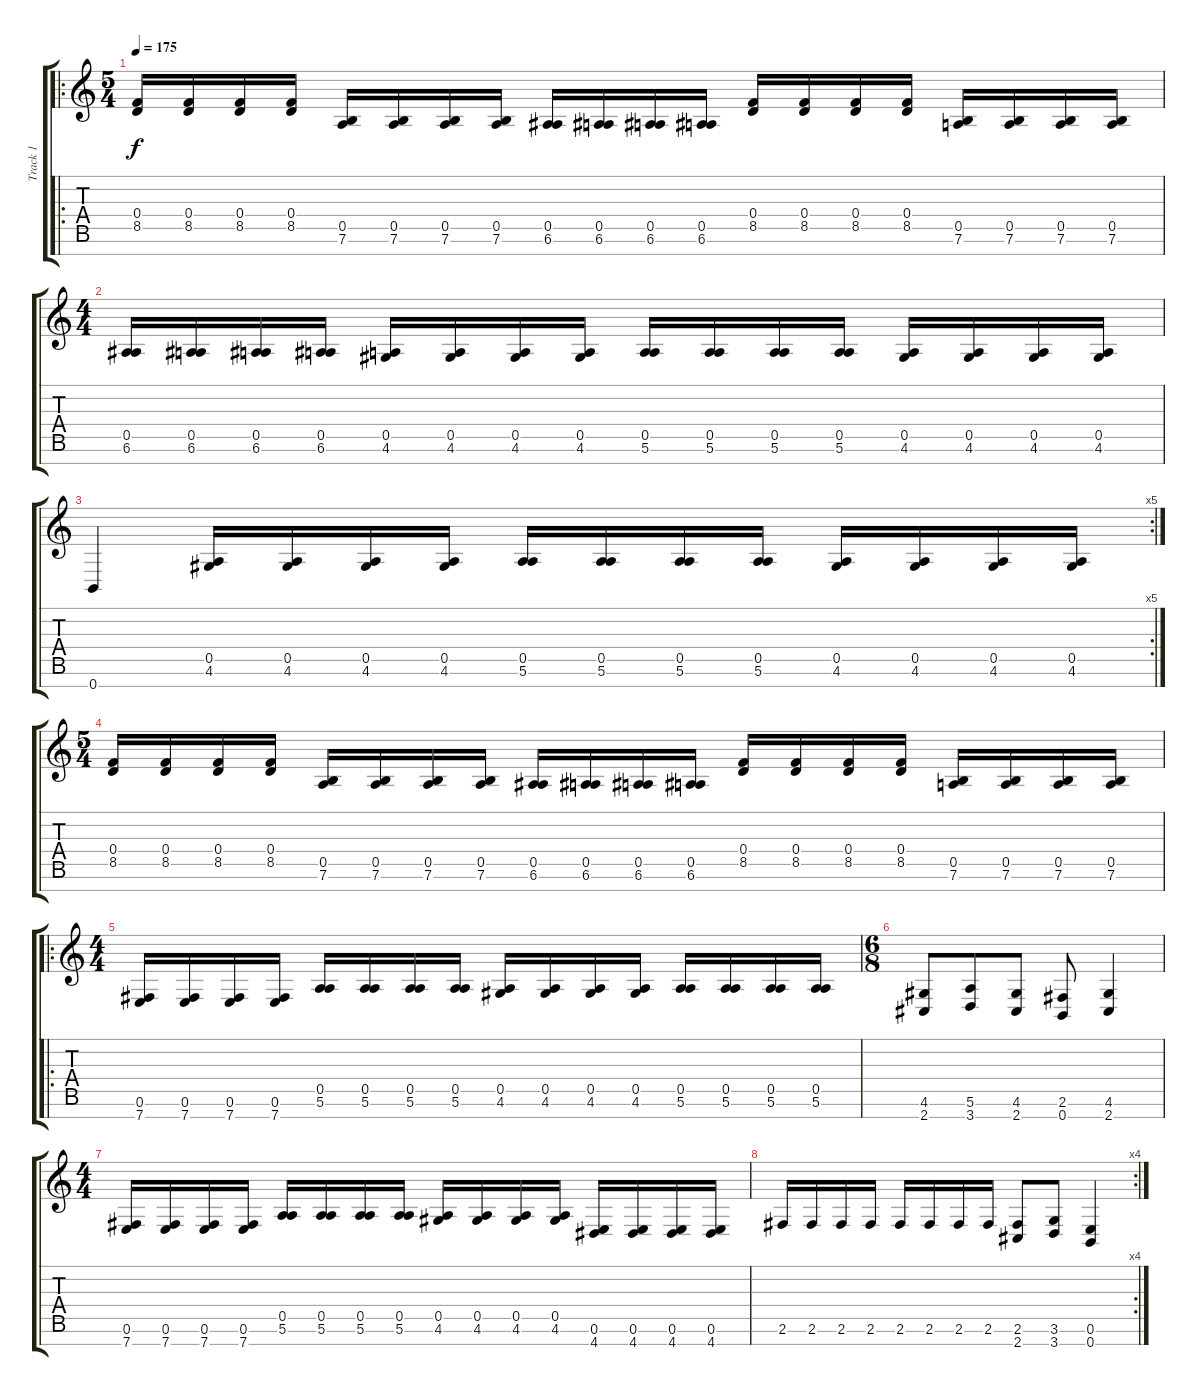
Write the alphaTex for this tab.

\track ("Track 1" "Track 1") {instrument distortionguitar}
\staff {score tabs}
\tuning (E4 B3 Gb3 D3 A2 E2 B1) {hide}
\ro
\ts (5 4)
\tempo 175
\clef g2
\ks c
(0.4 8.5).16{dy f} (0.4 8.5).16 (0.4 8.5).16 (0.4 8.5).16 (0.5 7.6).16 (0.5 7.6).16 (0.5 7.6).16 (0.5 7.6).16 (0.5 6.6).16 (0.5 6.6).16 (0.5 6.6).16 (0.5 6.6).16 (0.4 8.5).16 (0.4 8.5).16 (0.4 8.5).16 (0.4 8.5).16 (0.5 7.6).16 (0.5 7.6).16 (0.5 7.6).16 (0.5 7.6).16 |
\ts (4 4)
(0.5 6.6).16 (0.5 6.6).16 (0.5 6.6).16 (0.5 6.6).16 (0.5 4.6).16 (0.5 4.6).16 (0.5 4.6).16 (0.5 4.6).16 (0.5 5.6).16 (0.5 5.6).16 (0.5 5.6).16 (0.5 5.6).16 (0.5 4.6).16 (0.5 4.6).16 (0.5 4.6).16 (0.5 4.6).16 |
\rc 5
0.7.4 (0.5 4.6).16 (0.5 4.6).16 (0.5 4.6).16 (0.5 4.6).16 (0.5 5.6).16 (0.5 5.6).16 (0.5 5.6).16 (0.5 5.6).16 (0.5 4.6).16 (0.5 4.6).16 (0.5 4.6).16 (0.5 4.6).16 |
\ts (5 4)
(0.4 8.5).16 (0.4 8.5).16 (0.4 8.5).16 (0.4 8.5).16 (0.5 7.6).16 (0.5 7.6).16 (0.5 7.6).16 (0.5 7.6).16 (0.5 6.6).16 (0.5 6.6).16 (0.5 6.6).16 (0.5 6.6).16 (0.4 8.5).16 (0.4 8.5).16 (0.4 8.5).16 (0.4 8.5).16 (0.5 7.6).16 (0.5 7.6).16 (0.5 7.6).16 (0.5 7.6).16 |
\ro
\ts (4 4)
(0.6 7.7).16 (0.6 7.7).16 (0.6 7.7).16 (0.6 7.7).16 (0.5 5.6).16 (0.5 5.6).16 (0.5 5.6).16 (0.5 5.6).16 (0.5 4.6).16 (0.5 4.6).16 (0.5 4.6).16 (0.5 4.6).16 (0.5 5.6).16 (0.5 5.6).16 (0.5 5.6).16 (0.5 5.6).16 |
\ts (6 8)
(4.6 2.7).8 (5.6 3.7).8 (4.6 2.7).8 (2.6 0.7).8 (4.6 2.7).4 |
\ts (4 4)
(0.6 7.7).16 (0.6 7.7).16 (0.6 7.7).16 (0.6 7.7).16 (0.5 5.6).16 (0.5 5.6).16 (0.5 5.6).16 (0.5 5.6).16 (0.5 4.6).16 (0.5 4.6).16 (0.5 4.6).16 (0.5 4.6).16 (0.6 4.7).16 (0.6 4.7).16 (0.6 4.7).16 (0.6 4.7).16 |
\rc 4
2.6.16 2.6.16 2.6.16 2.6.16 2.6.16 2.6.16 2.6.16 2.6.16 (2.6 2.7).8 (3.6 3.7).8 (0.6 0.7).4
